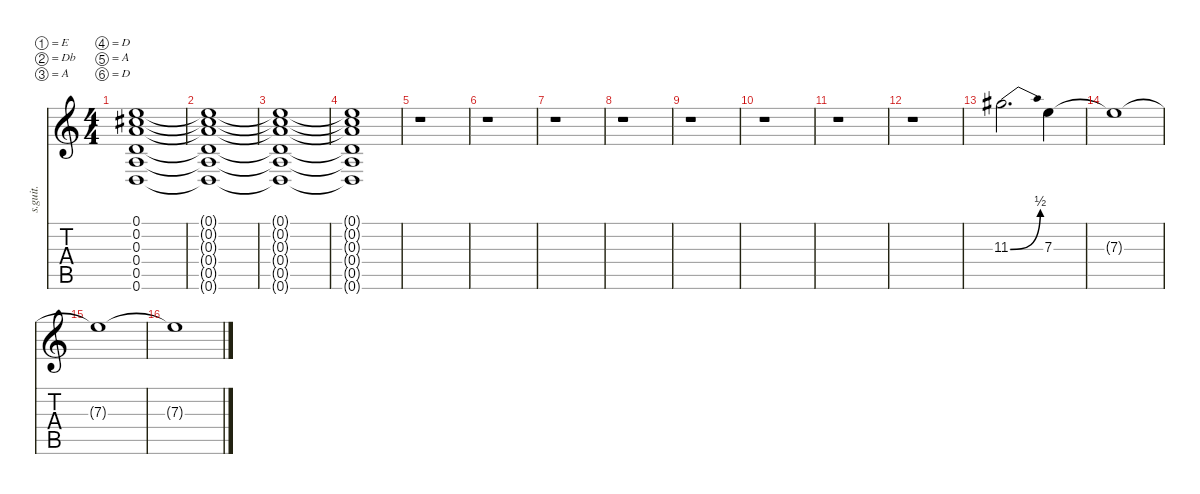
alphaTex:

\defaultSystemsLayout 4
\hideDynamics
\bracketExtendMode nobrackets
\track ("Steve Holmes (Distortion Pedal)" "s.guit.") {instrument overdrivenguitar}
\staff {score tabs}
\tuning (E4 Db4 A3 D3 A2 D2)
\ts (4 4)
\tempo (129 hide)
\clef g2
\ks c
(0.1{t} 0.2{t acc #} 0.3{t} 0.4{t} 0.5{t} 0.6{t}).1{dy mf} |
(0.1{t} 0.2{t acc #} 0.3{t} 0.4{t} 0.5{t} 0.6{t}).1 |
(0.1{t} 0.2{t acc #} 0.3{t} 0.4{t} 0.5{t} 0.6{t}).1 |
(0.1{t} 0.2{t acc #} 0.3{t} 0.4{t} 0.5{t} 0.6{t}).1 |
r.1 |
r.1 |
r.1 |
r.1 |
r.1 |
r.1 |
r.1 |
r.1 |
11.3{be (bend 0 0 60 2) acc #}.2{d} 7.3.4 |
7.3{t}.1 |
7.3{t}.1 |
7.3{t}.1
